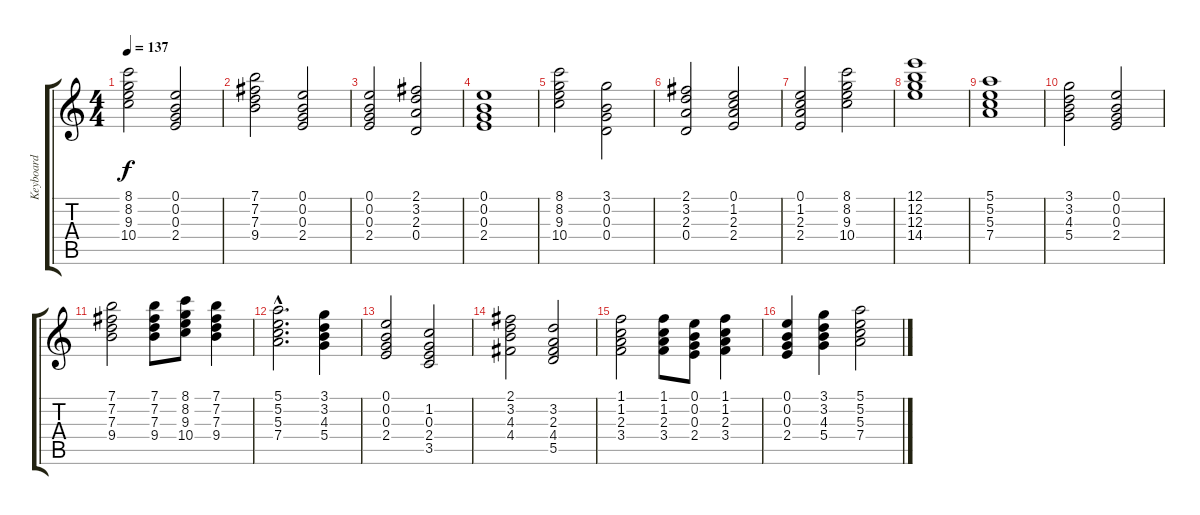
\track ("Keyboard" "Keyboard") {instrument stringensemble1}
\staff {score tabs}
\tuning (E5 B4 G4 D4 A3 E3) {hide}
\ts (4 4)
\tempo 137
\clef g2
\ks c
(8.1 8.2 9.3 10.4).2{dy f} (0.1 0.2 0.3 2.4).2 |
(7.1 7.2 7.3 9.4).2 (0.1 0.2 0.3 2.4).2 |
(0.1 0.2 0.3 2.4).2 (2.1 3.2 2.3 0.4).2 |
(0.1 0.2 0.3 2.4).1 |
(8.1 8.2 9.3 10.4).2 (3.1 0.2 0.3 0.4).2 |
(2.1 3.2 2.3 0.4).2 (0.1 1.2 2.3 2.4).2 |
(0.1 1.2 2.3 2.4).2 (8.1 8.2 9.3 10.4).2 |
(12.1 12.2 12.3 14.4).1 |
(5.1 5.2 5.3 7.4).1 |
(3.1 3.2 4.3 5.4).2 (0.1 0.2 0.3 2.4).2 |
(7.1 7.2 7.3 9.4).2 (7.1 7.2 7.3 9.4).8 (8.1 8.2 9.3 10.4).8 (7.1 7.2 7.3 9.4).4 |
(5.1{hac} 5.2{hac} 5.3{hac} 7.4{hac}).2{d} (3.1 3.2 4.3 5.4).4 |
(0.1 0.2 0.3 2.4).2 (1.2 0.3 2.4 3.5).2 |
(2.1 3.2 4.3 4.4).2 (3.2 2.3 4.4 5.5).2 |
(1.1 1.2 2.3 3.4).2 (1.1 1.2 2.3 3.4).8 (0.1 0.2 0.3 2.4).8 (1.1 1.2 2.3 3.4).4 |
(0.1 0.2 0.3 2.4).4 (3.1 3.2 4.3 5.4).4 (5.1 5.2 5.3 7.4).2
